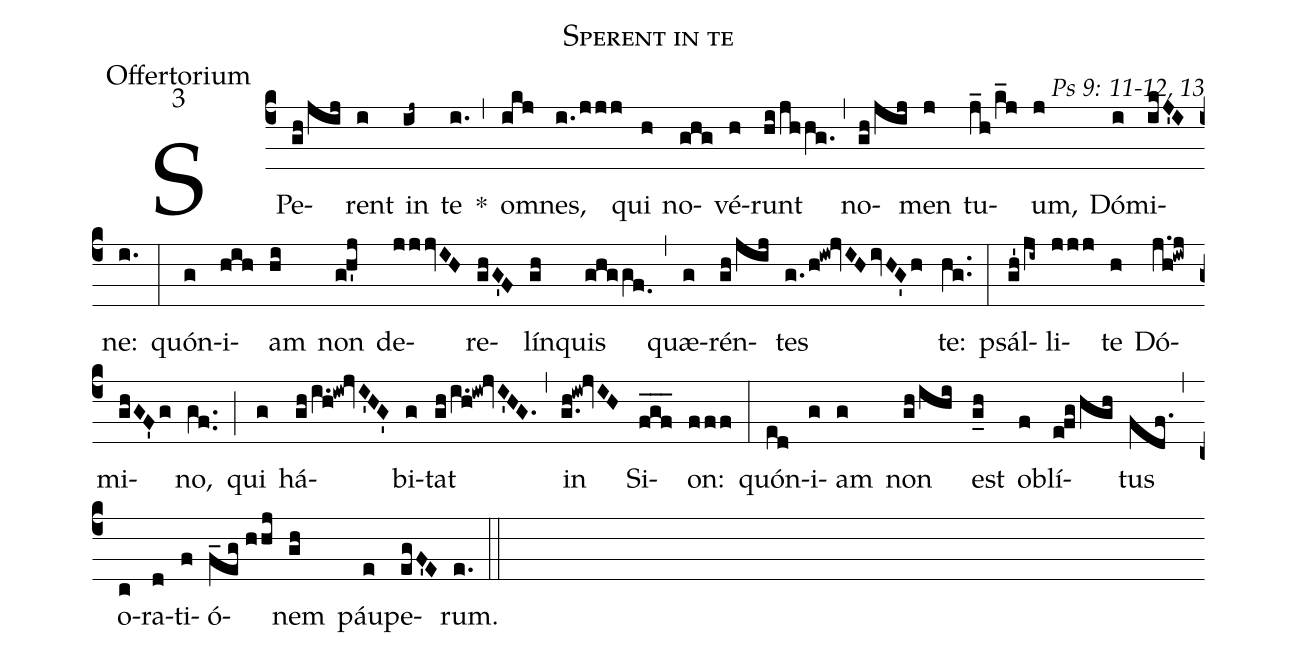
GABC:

name: Sperent in te;
office-part: Offertorium;
mode: 3;
commentary: Ps 9: 11-12, 13;
%%
(c4) SPe(gh/jij)rent(i) in(ij~) te(i.) *(,) om(ikj)nes,(i./jjj) qui(h) no(ghg)vé(h)runt(hi/jhhg.) (,) no(gh/jij)men(j) tu(j_h/k_j)um,(j) Dó(i)mi(ikJ'I)ne:(i.) (:)
quón(g)i(hih)am(hi) non(gh'j) de(jjjvIH)re(ghG'F)lín(gh)quis(ghggf.0) (,) quæ(g)rén(gh/jij)tes(g./h!iw!jvIHivHG'h) te:(hg..) (:)
psál(gh'/ji~)li(jjj)te(h) Dó(j.h!iwj)mi(ghGF'g)no,(gf..) (;) qui(g) há(gh/i.h!iw!jvI'HG')bi(g)tat(gh/i.h!iw!jvI'HG.) (,) in(g.h!iw!jvIH) Si(f_g_f_)on:(fff) (:)
quón(ed)i(g)am(g) non(gh/ihi) est(g_h) ob(f)lí(efg/hgh)tus(fdf.) (,) o(c)ra(d)ti(f)ó(f_eg//hhj)nem(gh) páu(e)pe(egF'E)rum.(e.) (::)
